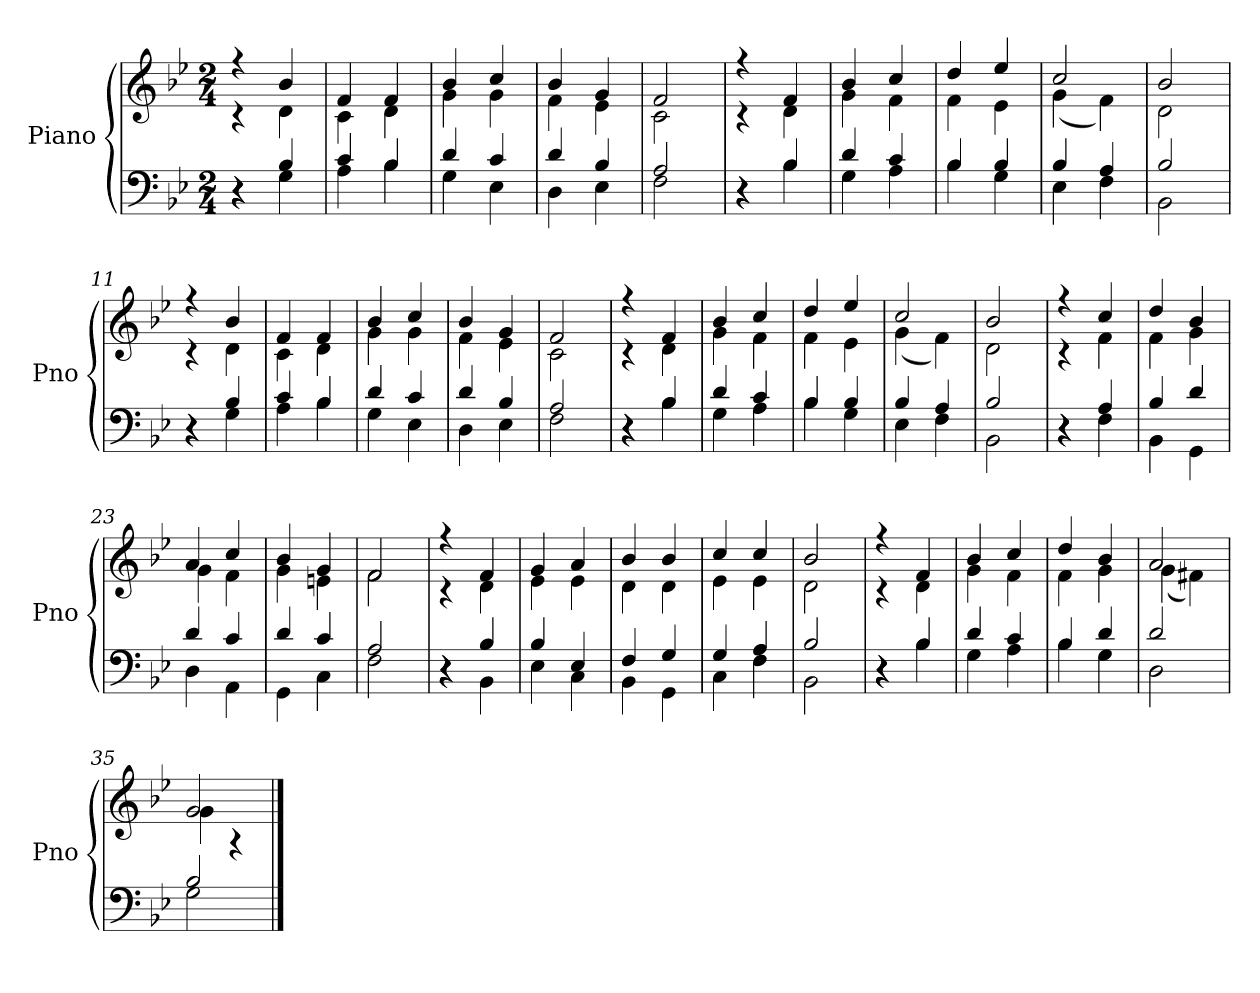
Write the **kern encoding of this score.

**kern	**kern
*part1	*part1
*staff2	*staff1
*I"Piano	*
*I'Pno	*
*clefF4	*clefG2
*k[b-e-]	*k[b-e-]
*B-:	*B-:
*M2/4	*M2/4
=1	=1
*^	*^
*	*^	*	*
2ryy	4r	4r	4r	4r
.	4B-/	4G\	4b-/	4d\
=2	=2	=2	=2	=2
2ryy	4c/	4A\	4f/	4c\
.	4B-/	4B-\	4f/	4d\
=3	=3	=3	=3	=3
2ryy	4d/	4G\	4b-/	4g\
.	4c/	4E-\	4cc/	4g\
=4	=4	=4	=4	=4
2ryy	4d/	4D\	4b-/	4f\
.	4B-/	4E-\	4g/	4e-\
=5	=5	=5	=5	=5
2ryy	2A/	2F\	2f/	2c\
=6	=6	=6	=6	=6
2ryy	4r	4r	4r	4r
.	4B-/	4B-\	4f/	4d\
=7	=7	=7	=7	=7
2ryy	4d/	4G\	4b-/	4g\
.	4c/	4A\	4cc/	4f\
=8	=8	=8	=8	=8
2ryy	4B-/	4B-\	4dd/	4f\
.	4B-/	4G\	4ee-/	4e-\
=9	=9	=9	=9	=9
2ryy	4B-/	4E-\	2cc/	(4g\
.	4A/	4F\	.	4f\)
=10	=10	=10	=10	=10
2ryy	2B-/	2BB-\	2b-/	2d\
=11	=11	=11	=11	=11
2ryy	4r	4r	4r	4r
.	4B-/	4G\	4b-/	4d\
!!LO:LB:g=z	!!
=12	=12	=12	=12	=12
2ryy	4c/	4A\	4f/	4c\
.	4B-/	4B-\	4f/	4d\
=13	=13	=13	=13	=13
2ryy	4d/	4G\	4b-/	4g\
.	4c/	4E-\	4cc/	4g\
=14	=14	=14	=14	=14
2ryy	4d/	4D\	4b-/	4f\
.	4B-/	4E-\	4g/	4e-\
=15	=15	=15	=15	=15
2ryy	2A/	2F\	2f/	2c\
=16	=16	=16	=16	=16
2ryy	4r	4r	4r	4r
.	4B-/	4B-\	4f/	4d\
=17	=17	=17	=17	=17
2ryy	4d/	4G\	4b-/	4g\
.	4c/	4A\	4cc/	4f\
=18	=18	=18	=18	=18
2ryy	4B-/	4B-\	4dd/	4f\
.	4B-/	4G\	4ee-/	4e-\
=19	=19	=19	=19	=19
2ryy	4B-/	4E-\	2cc/	(4g\
.	4A/	4F\	.	4f\)
=20	=20	=20	=20	=20
2ryy	2B-/	2BB-\	2b-/	2d\
=21	=21	=21	=21	=21
2ryy	4r	4r	4r	4r
.	4A/	4F\	4cc/	4f\
=22	=22	=22	=22	=22
2ryy	4B-/	4BB-\	4dd/	4f\
.	4d/	4GG\	4b-/	4g\
!!LO:LB:g=z	!!
=23	=23	=23	=23	=23
2ryy	4d/	4D\	4a/	4g\
.	4c/	4AA\	4cc/	4f\
=24	=24	=24	=24	=24
2ryy	4d/	4GG\	4b-/	4g\
.	4c/	4C\	4g/	4en\
=25	=25	=25	=25	=25
2ryy	2A/	2F\	2f/	2f\
=26	=26	=26	=26	=26
2ryy	4r	4r	4r	4r
.	4B-/	4BB-\	4f/	4d\
=27	=27	=27	=27	=27
2ryy	4B-/	4E-\	4g/	4e-\
.	4E-/	4C\	4a/	4e-\
=28	=28	=28	=28	=28
2ryy	4F/	4BB-\	4b-/	4d\
.	4G/	4GG\	4b-/	4d\
=29	=29	=29	=29	=29
2ryy	4G/	4C\	4cc/	4e-\
.	4A/	4F\	4cc/	4e-\
=30	=30	=30	=30	=30
2ryy	2B-/	2BB-\	2b-/	2d\
=31	=31	=31	=31	=31
2ryy	4r	4r	4r	4r
.	4B-/	4B-\	4f/	4d\
=32	=32	=32	=32	=32
2ryy	4d/	4G\	4b-/	4g\
.	4c/	4A\	4cc/	4f\
=33	=33	=33	=33	=33
2ryy	4B-/	4B-\	4dd/	4f\
.	4d/	4G\	4b-/	4g\
!!LO:LB:g=z	!!
=34	=34	=34	=34	=34
2ryy	2d/	2D\	2a/	(4g\
.	.	.	.	4f#X\)
=35	=35	=35	=35	=35
2ryy	2B-/	2G\	2g/	4g\
.	.	.	.	4r
*v	*v	*v	*	*
*	*v	*v
==	==
*-	*-
